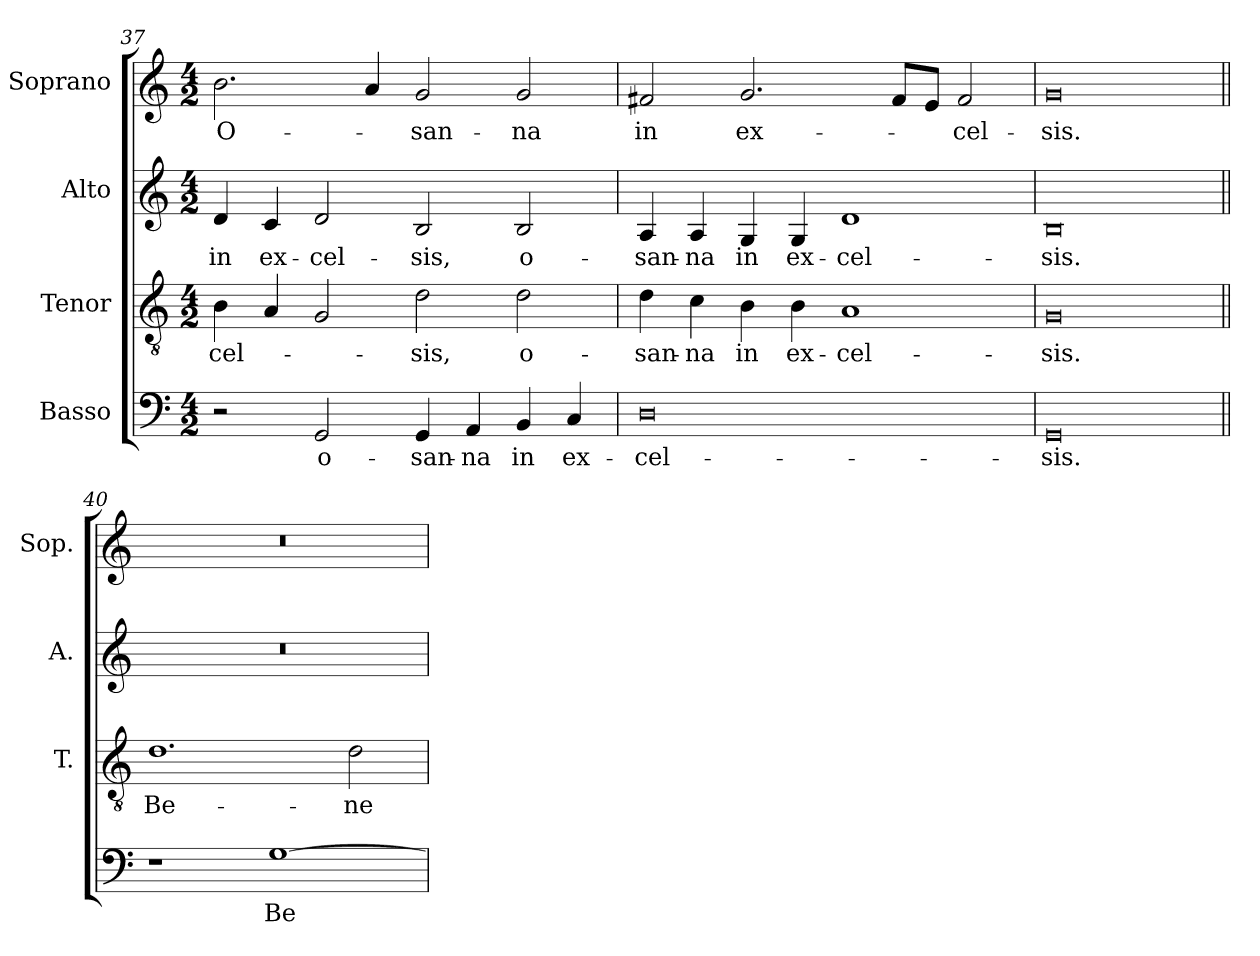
**kern	**text	**kern	**text	**kern	**text	**kern	**text
*part4	*part4	*part3	*part3	*part2	*part2	*part1	*part1
*staff4	*staff4	*staff3	*staff3	*staff2	*staff2	*staff1	*staff1
*I"Basso	*	*I"Tenor	*	*I"Alto	*	*I"Soprano	*
*	*	*I'T.	*	*I'A.	*	*I'Sop.	*
*clefF4	*	*clefGv2	*	*clefG2	*	*clefG2	*
*	*	*ITrd7c12	*	*	*	*	*
*k[]	*	*k[]	*	*k[]	*	*k[]	*
*C:	*	*C:	*	*C:	*	*C:	*
*M4/2	*	*M4/2	*	*M4/2	*	*M4/2	*
=37	=37	=37	=37	=37	=37	=37	=37
!	!	!	!LO:LY:b:color=#000000	!	!	!	!
!	!	!	!	!	!LO:LY:b:color=#000000	!	!
!	!	!	!	!	!	!	!LO:LY:b:color=#000000
2r	.	4BBi\	-cel-	4di/	in	2.bi\	O-
!	!	!	!	!	!LO:LY:b:color=#000000	!	!
.	.	4AAi/	.	4ci/	ex-	.	.
!	!LO:LY:b:color=#000000	!	!	!	!	!	!
!	!	!	!	!	!LO:LY:b:color=#000000	!	!
2GGi/	o-	2GGi/	.	2di/	-cel-	.	.
.	.	.	.	.	.	4ai/	.
!	!LO:LY:b:color=#000000	!	!	!	!	!	!
!	!	!	!LO:LY:b:color=#000000	!	!	!	!
!	!	!	!	!	!LO:LY:b:color=#000000	!	!
!	!	!	!	!	!	!	!LO:LY:b:color=#000000
4GGi/	-san-	2Di\	-sis,	2Bi/	-sis,	2gi/	-san-
!	!LO:LY:b:color=#000000	!	!	!	!	!	!
4AAi/	-na	.	.	.	.	.	.
!	!LO:LY:b:color=#000000	!	!	!	!	!	!
!	!	!	!LO:LY:b:color=#000000	!	!	!	!
!	!	!	!	!	!LO:LY:b:color=#000000	!	!
!	!	!	!	!	!	!	!LO:LY:b:color=#000000
4BBi/	in	2Di\	o-	2Bi/	o-	2gi/	-na
!	!LO:LY:b:color=#000000	!	!	!	!	!	!
4Ci/	ex-	.	.	.	.	.	.
=38	=38	=38	=38	=38	=38	=38	=38
!	!LO:LY:b:color=#000000	!	!	!	!	!	!
!	!	!	!LO:LY:b:color=#000000	!	!	!	!
!	!	!	!	!	!LO:LY:b:color=#000000	!	!
!	!	!	!	!	!	!	!LO:LY:b:color=#000000
0Di	-cel-	4Di\	-san-	4Ai/	-san-	2f#Xi/	in
!	!	!	!LO:LY:b:color=#000000	!	!	!	!
!	!	!	!	!	!LO:LY:b:color=#000000	!	!
.	.	4Ci\	-na	4Ai/	-na	.	.
!	!	!	!LO:LY:b:color=#000000	!	!	!	!
!	!	!	!	!	!LO:LY:b:color=#000000	!	!
!	!	!	!	!	!	!	!LO:LY:b:color=#000000
.	.	4BBi\	in	4Gi/	in	2.gi/	ex-
!	!	!	!LO:LY:b:color=#000000	!	!	!	!
!	!	!	!	!	!LO:LY:b:color=#000000	!	!
.	.	4BBi\	ex-	4Gi/	ex-	.	.
!	!	!	!LO:LY:b:color=#000000	!	!	!	!
!	!	!	!	!	!LO:LY:b:color=#000000	!	!
.	.	1AAi	-cel-	1di	-cel-	.	.
.	.	.	.	.	.	8f#i/L	.
.	.	.	.	.	.	8ei/J	.
!	!	!	!	!	!	!	!LO:LY:b:color=#000000
.	.	.	.	.	.	2f#i/	-cel-
=39	=39	=39	=39	=39	=39	=39	=39
!	!LO:LY:b:color=#000000	!	!	!	!	!	!
!	!	!	!LO:LY:b:color=#000000	!	!	!	!
!	!	!	!	!	!LO:LY:b:color=#000000	!	!
!	!	!	!	!	!	!	!LO:LY:b:color=#000000
0GGi	-sis.	0GGi	-sis.	0Bi	-sis.	0gi	-sis.
!!LO:LB:g=z
=40||	=40||	=40||	=40||	=40||	=40||	=40||	=40||
!	!	!	!LO:LY:b:color=#000000	!LO:N:vis=1	!	!LO:N:vis=1	!
1r	.	1.Di	Be-	0r	.	0r	.
!	!LO:LY:b:color=#000000	!	!	!	!	!	!
[1Gi	Be-	.	.	.	.	.	.
!	!	!	!LO:LY:b:color=#000000	!	!	!	!
.	.	2Di\	-ne-	.	.	.	.
=	=	=	=	=	=	=	=
*-	*-	*-	*-	*-	*-	*-	*-
